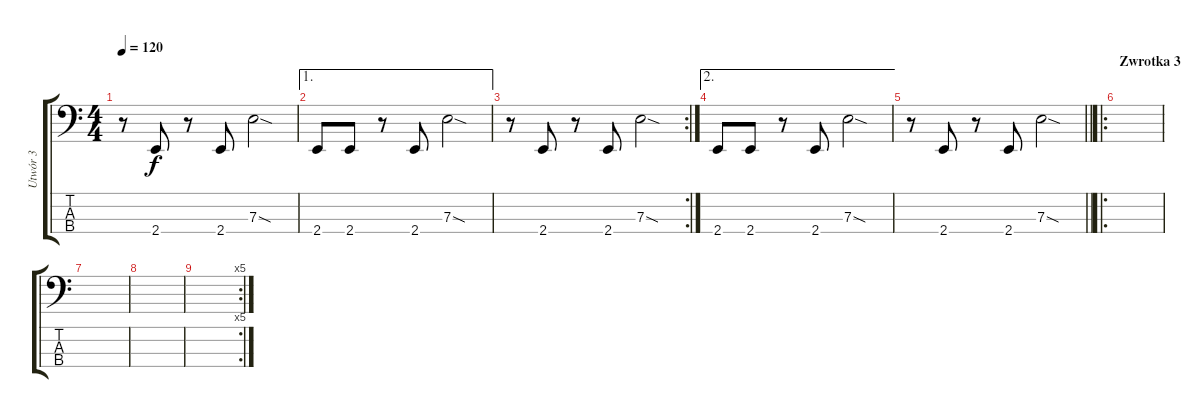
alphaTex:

\track ("Utwór 3" "Utwór 3") {instrument electricbassfinger}
\staff {score tabs}
\tuning (G2 D2 A1 D1) {hide}
\ts (4 4)
\tempo 120
\clef f4
\ks c
r.8{dy f} 2.4.8 r.8 2.4.8 7.3{sod}.2 |
\ae 1
2.4.8 2.4.8 r.8 2.4.8 7.3{sod}.2 |
\rc 2
r.8 2.4.8 r.8 2.4.8 7.3{sod}.2 |
\ae 2
2.4.8 2.4.8 r.8 2.4.8 7.3{sod}.2 |
\barLineRight lightlight
r.8 2.4.8 r.8 2.4.8 7.3{sod}.2 |
\ro
\section ("" "Zwrotka 3")
|
|
|
\rc 5
